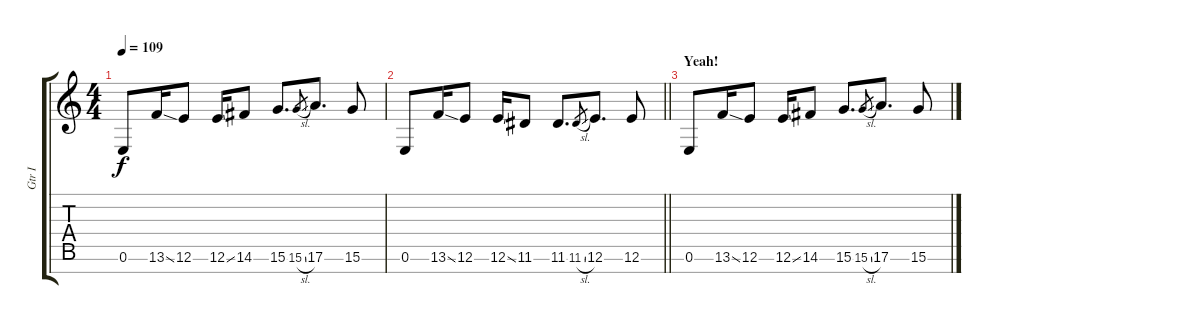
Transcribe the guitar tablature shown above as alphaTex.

\track ("Gtr I" "Gtr I") {instrument electricguitarjazz}
\staff {score tabs}
\tuning (E4 B3 G3 D3 A2 E2 B1) {hide}
\ts (4 4)
\tempo 109
\clef g2
\ks c
0.6.8{dy f} 13.6{ss}.16 12.6.8 12.6{ss}.16 14.6.8 15.6.8{d} 15.6{sl}.8{gr} 17.6.8{d} 15.6.8 |
\barLineRight lightlight
0.6.8 13.6{ss}.16 12.6.8 12.6{ss}.16 11.6.8 11.6.8{d} 11.6{sl}.8{gr} 12.6.8{d volume 0} 12.6.8 |
\section ("" "Yeah!")
0.6.8 13.6{ss}.16 12.6.8 12.6{ss}.16 14.6.8 15.6.8{d} 15.6{sl}.8{gr} 17.6.8{d} 15.6.8
